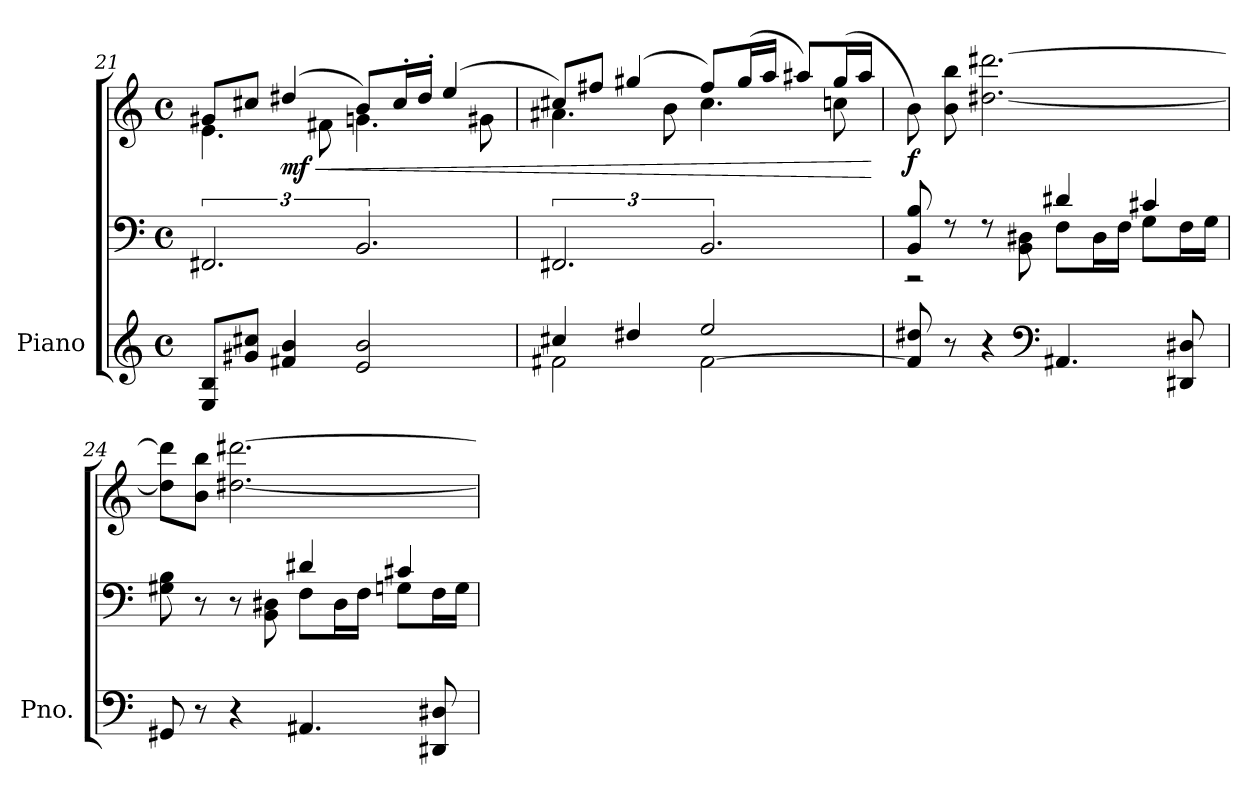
**kern	**kern	**kern	**dynam
*part1	*part1	*part1	*part1
*staff3	*staff2	*staff1	*staff1/2/3
*I"Piano	*	*	*
*I'Pno.	*	*	*
!!LO:LB:g=z
*clefG2	*clefF4	*clefG2	*
*k[]	*k[]	*k[]	*
*M4/4	*M4/4	*M4/4	*
*met(c)	*met(c)	*met(c)	*
=21	=21	=21	=21
*	*	*^	*
8E/ 8B/L	3.FF#X	8g#X/L	4.e\	.
8g#X/ 8cc#X/J	.	8cc#X/J	.	.
!	!	!	!	!LO:HP:b
!	!	!	!	!LO:DY:n=1:b
4f#X/ 4b/	.	(>4dd#X/	.	< mf
.	.	.	8f#X\	.
2e/ 2b/	3.BB	8b/L)	4.gn\	.
.	.	16cc#'/L	.	.
.	.	16dd#'/JJ	.	.
.	.	(>4ee/	.	.
.	.	.	8g#X\	.
=22	=22	=22	=22	=22
*^	*	*	*	*
2f#X\	4cc#X/	3.FF#X	8cc#X/L)	4.a#X\	.
.	.	.	8ff#X/J	.	.
.	4dd#X/	.	(>4gg#X/	.	.
.	.	.	.	8b\	.
[2f#\	2ee/	3.BB	8ff#/L)	4.cc#\	.
.	.	.	(>16gg#/L	.	.
.	.	.	16aa/JJ	.	.
.	.	.	8aa#X/L)	.	.
.	.	.	(>16gg#/L	8ccn\	.
.	.	.	16aa#/JJ	.	.
*v	*v	*	*v	*v	*
.	.	.	[
=23	=23	=23	=23
*	*^	*	*
!	!	!	!	!LO:DY:b
8f#/] 8dd#X/	8BB/ 8B/	2r	8b\)	f
8r	8r	.	8b\ 8bb\	.
4r	8r	.	[2.dd#X\ [2.ddd#X\	.
.	8BB\ 8D#X\	.	.	.
*clefF4	*	*	*	*
4.AA#X/	8F\L	4d#X/	.	.
.	16D#\L	.	.	.
.	16F\JJ	.	.	.
.	8G\L	4c#X/	.	.
8DD#X/ 8D#X/	16F\L	.	.	.
.	16G\JJ	.	.	.
=24	=24	=24	=24	=24
8GG#X/	8G#X\ 8B\	2ryy	8dd#\] 8ddd#\]L	.
8r	8r	.	8b\ 8bb\J	.
4r	8r	.	[2.dd#X\ [2.ddd#X\	.
.	8BB\ 8D#X\	.	.	.
4.AA#X/	8F\L	4d#X/	.	.
.	16D#\L	.	.	.
.	16F\JJ	.	.	.
.	8Gn\L	4c#X/	.	.
8DD#X/ 8D#X/	16F\L	.	.	.
.	16G\JJ	.	.	.
*	*v	*v	*	*
=	=	=	=
*-	*-	*-	*-
